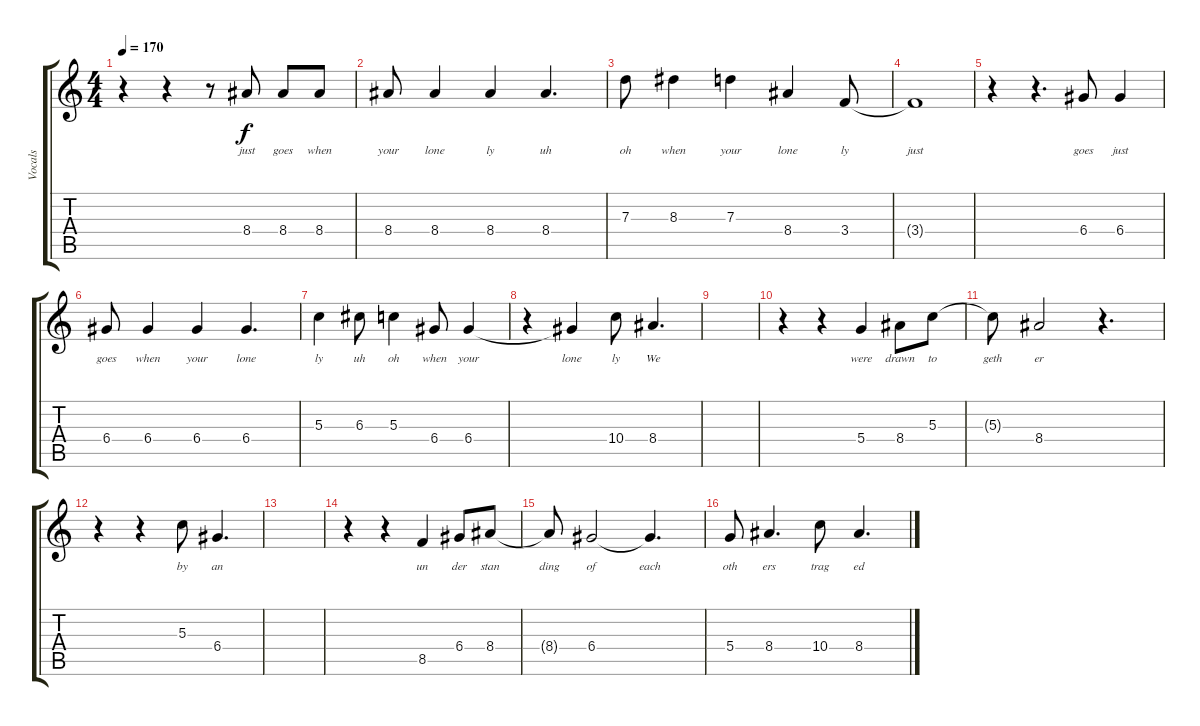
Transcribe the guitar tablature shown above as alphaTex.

\track ("Vocals" "Vocals") {instrument overdrivenguitar}
\staff {score tabs}
\tuning (E4 B3 G3 D3 A2 E2) {hide}
\ts (4 4)
\tempo 170
\clef g2
\ks c
r.4{dy f} r.4 r.8 8.4.8{lyrics (0 "just") lyrics (1 "") lyrics (2 "") lyrics (3 "") lyrics (4 "")} 8.4.8{lyrics (0 "goes") lyrics (1 "") lyrics (2 "") lyrics (3 "") lyrics (4 "")} 8.4.8{lyrics (0 "when") lyrics (1 "") lyrics (2 "") lyrics (3 "") lyrics (4 "")} |
8.4.8{lyrics (0 "your") lyrics (1 "") lyrics (2 "") lyrics (3 "") lyrics (4 "")} 8.4.4{lyrics (0 "lone") lyrics (1 "") lyrics (2 "") lyrics (3 "") lyrics (4 "")} 8.4.4{lyrics (0 "ly") lyrics (1 "") lyrics (2 "") lyrics (3 "") lyrics (4 "")} 8.4.4{d lyrics (0 "uh") lyrics (1 "") lyrics (2 "") lyrics (3 "") lyrics (4 "")} |
7.3.8{lyrics (0 "oh") lyrics (1 "") lyrics (2 "") lyrics (3 "") lyrics (4 "")} 8.3.4{lyrics (0 "when") lyrics (1 "") lyrics (2 "") lyrics (3 "") lyrics (4 "")} 7.3.4{lyrics (0 "your") lyrics (1 "") lyrics (2 "") lyrics (3 "") lyrics (4 "")} 8.4.4{lyrics (0 "lone") lyrics (1 "") lyrics (2 "") lyrics (3 "") lyrics (4 "")} 3.4.8{lyrics (0 "ly") lyrics (1 "") lyrics (2 "") lyrics (3 "") lyrics (4 "")} |
3.4{t}.1{lyrics (0 "just") lyrics (1 "") lyrics (2 "") lyrics (3 "") lyrics (4 "")} |
r.4 r.4{d} 6.4.8{lyrics (0 "goes") lyrics (1 "") lyrics (2 "") lyrics (3 "") lyrics (4 "")} 6.4.4{lyrics (0 "just") lyrics (1 "") lyrics (2 "") lyrics (3 "") lyrics (4 "")} |
6.4.8{lyrics (0 "goes") lyrics (1 "") lyrics (2 "") lyrics (3 "") lyrics (4 "")} 6.4.4{lyrics (0 "when") lyrics (1 "") lyrics (2 "") lyrics (3 "") lyrics (4 "")} 6.4.4{lyrics (0 "your") lyrics (1 "") lyrics (2 "") lyrics (3 "") lyrics (4 "")} 6.4.4{d lyrics (0 "lone") lyrics (1 "") lyrics (2 "") lyrics (3 "") lyrics (4 "")} |
5.3.4{lyrics (0 "ly") lyrics (1 "") lyrics (2 "") lyrics (3 "") lyrics (4 "")} 6.3.8{lyrics (0 "uh") lyrics (1 "") lyrics (2 "") lyrics (3 "") lyrics (4 "")} 5.3.4{lyrics (0 "oh") lyrics (1 "") lyrics (2 "") lyrics (3 "") lyrics (4 "")} 6.4.8{lyrics (0 "when") lyrics (1 "") lyrics (2 "") lyrics (3 "") lyrics (4 "")} 6.4.4{lyrics (0 "your") lyrics (1 "") lyrics (2 "") lyrics (3 "") lyrics (4 "")} |
r.4 6.4{t}.4{lyrics (0 "lone") lyrics (1 "") lyrics (2 "") lyrics (3 "") lyrics (4 "")} 10.4.8{lyrics (0 "ly") lyrics (1 "") lyrics (2 "") lyrics (3 "") lyrics (4 "")} 8.4.4{d lyrics (0 "We") lyrics (1 "") lyrics (2 "") lyrics (3 "") lyrics (4 "")} |
|
r.4 r.4 5.4.4{lyrics (0 "were") lyrics (1 "") lyrics (2 "") lyrics (3 "") lyrics (4 "")} 8.4.8{lyrics (0 "drawn") lyrics (1 "") lyrics (2 "") lyrics (3 "") lyrics (4 "")} 5.3.8{lyrics (0 "to") lyrics (1 "") lyrics (2 "") lyrics (3 "") lyrics (4 "")} |
5.3{t}.8{lyrics (0 "geth") lyrics (1 "") lyrics (2 "") lyrics (3 "") lyrics (4 "")} 8.4.2{lyrics (0 "er") lyrics (1 "") lyrics (2 "") lyrics (3 "") lyrics (4 "")} r.4{d} |
r.4 r.4 5.3.8{lyrics (0 "by") lyrics (1 "") lyrics (2 "") lyrics (3 "") lyrics (4 "")} 6.4.4{d lyrics (0 "an") lyrics (1 "") lyrics (2 "") lyrics (3 "") lyrics (4 "")} |
|
r.4 r.4 8.5.4{lyrics (0 "un") lyrics (1 "") lyrics (2 "") lyrics (3 "") lyrics (4 "")} 6.4.8{lyrics (0 "der") lyrics (1 "") lyrics (2 "") lyrics (3 "") lyrics (4 "")} 8.4.8{lyrics (0 "stan") lyrics (1 "") lyrics (2 "") lyrics (3 "") lyrics (4 "")} |
8.4{t}.8{lyrics (0 "ding") lyrics (1 "") lyrics (2 "") lyrics (3 "") lyrics (4 "")} 6.4.2{lyrics (0 "of") lyrics (1 "") lyrics (2 "") lyrics (3 "") lyrics (4 "")} 6.4{t}.4{d lyrics (0 "each") lyrics (1 "") lyrics (2 "") lyrics (3 "") lyrics (4 "")} |
5.4.8{lyrics (0 "oth") lyrics (1 "") lyrics (2 "") lyrics (3 "") lyrics (4 "")} 8.4.4{d lyrics (0 "ers") lyrics (1 "") lyrics (2 "") lyrics (3 "") lyrics (4 "")} 10.4.8{lyrics (0 "trag") lyrics (1 "") lyrics (2 "") lyrics (3 "") lyrics (4 "")} 8.4.4{d lyrics (0 "ed") lyrics (1 "") lyrics (2 "") lyrics (3 "") lyrics (4 "")}
